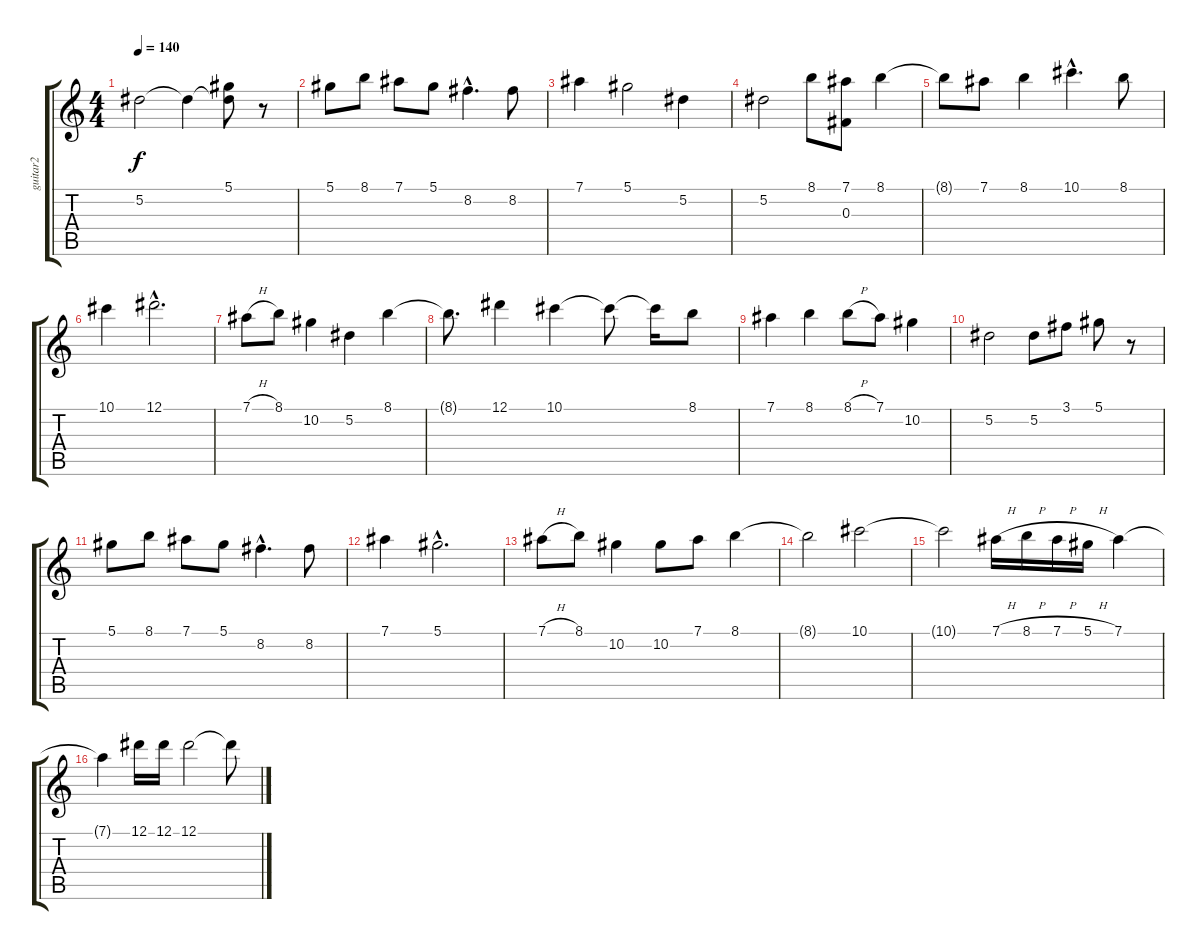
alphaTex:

\track ("guitar2" "guitar2") {instrument acousticguitarnylon}
\staff {score tabs}
\tuning (Eb4 Bb3 Gb3 Db3 Ab2 Eb2) {hide}
\ts (4 4)
\tempo 140
\clef g2
\ks c
5.2.2{dy f} 5.2{t}.4 (5.1 5.2{t}).8 r.8 |
5.1.8 8.1.8 7.1.8 5.1.8 8.2{hac}.4{d} 8.2.8 |
7.1.4 5.1.2 5.2.4 |
5.2.2 8.1.8 (7.1 0.3).8 8.1.4 |
8.1{t}.8 7.1.8 8.1.4 10.1{hac}.4{d} 8.1.8 |
10.1.4 12.1{hac}.2{d} |
7.1{h}.8 8.1.8 10.2.4 5.2.4 8.1.4 |
8.1{t}.8{d} 12.1.4 10.1.4 10.1{t}.8 10.1{t}.16 8.1.8 |
7.1.4 8.1.4 8.1{h}.8 7.1.8 10.2.4 |
5.2.2 5.2.8 3.1.8 5.1.8 r.8 |
5.1.8 8.1.8 7.1.8 5.1.8 8.2{hac}.4{d} 8.2.8 |
7.1.4 5.1{hac}.2{d} |
7.1{h}.8 8.1.8 10.2.4 10.2.8 7.1.8 8.1.4 |
8.1{t}.2 10.1.2 |
10.1{t}.2 7.1{h}.16 8.1{h}.16 7.1{h}.16 5.1{h}.16 7.1.4 |
7.1{t}.4 12.1.16 12.1.16 12.1.2 12.1{t}.8
